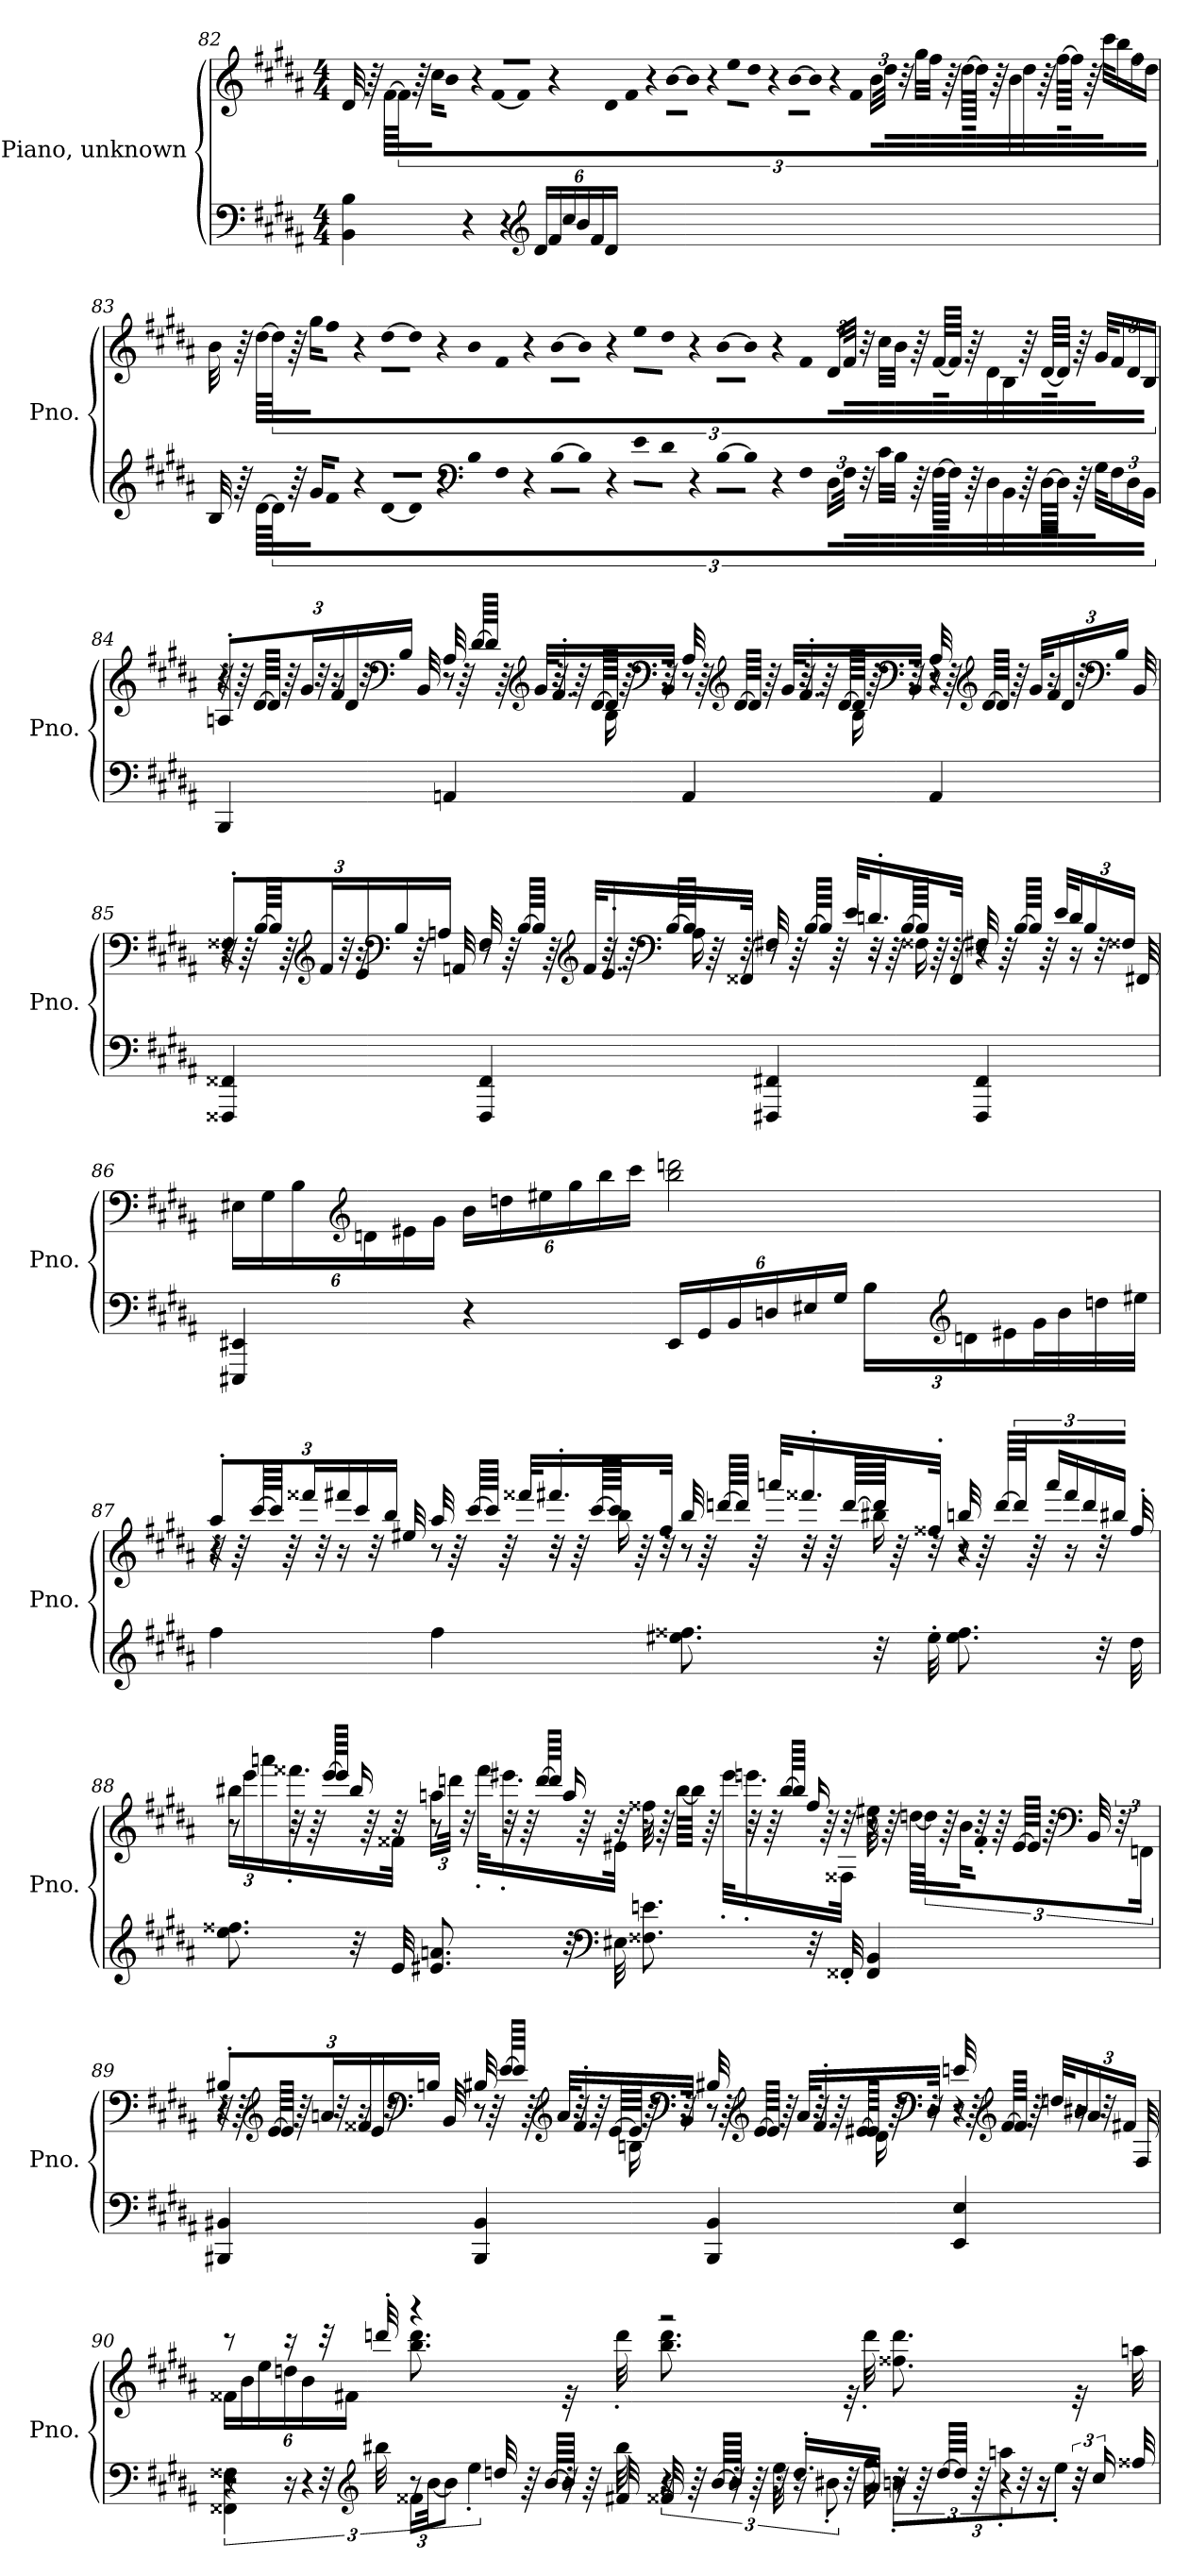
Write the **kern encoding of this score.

**kern	**kern
*part1	*part1
*staff2	*staff1
*I"Piano, unknown	*
*I'Pno.	*
!!LO:LB:g=z
*clefF4	*clefG2
*k[f#c#g#d#a#]	*k[f#c#g#d#a#]
*M4/4	*M4/4
=82	=82
4BB\ 4B\	32d#/
.	64r
.	[64f#/LLLL
.	96f#/JJJJ]
.	96r
.	24cc#\LL
.	32b\JJk
.	64r
.	[64f#/LLLL
.	64f#/JJJJ]
.	64r
.	32d#/
4r	32f#/
.	64r
.	[64b\LLLL
.	64b\JJJJ]
.	64r
.	32ee\LLL
.	32dd#\JJJ
.	64r
.	[64b\LLLL
.	64b\JJJJ]
.	64r
.	32f#/
*	*Xbrackettup
4r	24b\LL
.	48dd#\JJk
.	32r
.	32gg#\LLL
.	32ff#\JJJ
.	64r
.	[64dd#\LLLL
.	64dd#\JJJJ]
.	64r
.	32b\
*clefG2	*
*Xbrackettup	*
24d#/LL	32dd#\
.	64r
24f#/	.
.	[64ff#\LLLL
.	64ff#\JJJJ]
.	64r
24cc#/	.
.	32ccc#\KLL
24b/	24bb\
24f#/	24ff#\
24d#/JJ	24dd#\JJ
!!LO:LB:g=z
=83	=83
32B/	32b\
64r	64r
[64d#/LLLL	[64dd#\LLLL
*brackettup	*brackettup
96d#/JJJJ]	96dd#\JJJJ]
96r	96r
24g#/LL	24gg#\LL
32f#/JJk	32ff#\JJk
64r	64r
[64d#/LLLL	[64dd#\LLLL
64d#/JJJJ]	64dd#\JJJJ]
64r	64r
*clefF4	*
32B\	32b\
32F#\	32f#/
64r	64r
[64B\LLLL	[64b\LLLL
64B\JJJJ]	64b\JJJJ]
64r	64r
32e\LLL	32ee\LLL
32d#\JJJ	32dd#\JJJ
64r	64r
[64B\LLLL	[64b\LLLL
64B\JJJJ]	64b\JJJJ]
64r	64r
32F#\	32f#/
*Xbrackettup	*Xbrackettup
24D#\LL	24d#/LL
48F#\JJk	48f#/JJk
32r	32r
32c#\LLL	32cc#\LLL
32B\JJJ	32b\JJJ
64r	64r
[64F#\LLLL	[64f#/LLLL
64F#\JJJJ]	64f#/JJJJ]
64r	64r
32D#\	32d#/
32BB/	32B/
64r	64r
[64D#\LLLL	[64d#/LLLL
64D#\JJJJ]	64d#/JJJJ]
64r	64r
32G#\KLL	32g#/KLL
24F#\	24f#/
24D#\	24d#/
24BB\JJ	24B/JJ
!!LO:LB:g=z
=84	=84
*	*^
*	*	*^
4BBB/	12An'/L	4r	32r
.	.	.	64r
.	.	.	[64d#/LLLL
.	.	.	64d#/JJJJ]
.	.	.	64r
.	24g#/L	.	.
.	.	.	32r
.	24f#/	.	16r
.	24d#/	.	.
.	.	.	32r
*	*clefF4	*	*
.	24B/JJ	.	.
.	.	.	32BB/
4AAn/	32A/	8r	8r
.	64r	.	.
.	[64d#/LLLL	.	.
.	64d#/JJJJ]	.	.
.	64r	.	.
*	*clefG2	*	*
.	32g#/KLL	.	.
.	16.f#'/	16r	32r
.	.	.	64r
.	.	.	[64d#/LLLL
.	.	16B\	64d#/JJJJ]
.	.	.	64r
*	*clefF4	*	*
.	32BB/JJk	.	32r
4AA/	32A/	8r	8r
.	64r	.	.
*	*clefG2	*	*
.	[64d#/LLLL	.	.
.	64d#/JJJJ]	.	.
.	64r	.	.
.	32g#/KLL	.	.
.	16.f#'/	16r	32r
.	.	.	64r
.	.	.	[64d#/LLLL
.	.	16B\	64d#/JJJJ]
.	.	.	64r
*	*clefF4	*	*
.	32BB/JJk	.	32r
4AA/	32A/	4r	8r
.	64r	.	.
*	*clefG2	*	*
.	[64d#/LLLL	.	.
.	64d#/JJJJ]	.	.
.	64r	.	.
.	32g#/KLL	.	.
.	24f#/	.	16r
.	24d#/	.	.
.	.	.	32r
*	*clefF4	*	*
.	24B/JJ	.	.
.	.	.	32BB/
!!LO:LB:g=z	!!	!!
=85	=85	=85	=85
4FFF##X/ 4FF##X/	12F##X'/L	4r	32r
.	.	.	64r
.	.	.	[64B/LLLL
.	.	.	64B/JJJJ]
.	.	.	64r
*	*clefG2	*	*
.	24f#/L	.	.
.	.	.	32r
.	24e/	.	16r
*	*clefF4	*	*
.	24B/	.	.
.	.	.	32r
.	24An/JJ	.	.
.	.	.	32AAn/
4FFF##/ 4FF##/	32F##/	8r	8r
.	64r	.	.
.	[64B/LLLL	.	.
.	64B/JJJJ]	.	.
.	64r	.	.
*	*clefG2	*	*
.	32f#/KLL	.	.
.	16.e'/	16r	32r
.	.	.	64r
*	*clefF4	*	*
.	.	.	[64B/LLLL
.	.	16A\	64B/JJJJ]
.	.	.	64r
.	32FF##X/JJk	.	32r
4FFF#X/ 4FF#X/	32F#X/	8r	8r
.	64r	.	.
.	[64B/LLLL	.	.
.	64B/JJJJ]	.	.
.	64r	.	.
.	32e/KLL	.	.
.	16.dn'/	16r	32r
.	.	.	64r
.	.	.	[64B/LLLL
.	.	16F##X\	64B/JJJJ]
.	.	.	64r
.	32FF##/JJk	.	32r
4FFF#/ 4FF#/	32F#X/	4r	8r
.	64r	.	.
.	[64B/LLLL	.	.
.	64B/JJJJ]	.	.
.	64r	.	.
.	32e/KLL	.	.
.	24d/	.	16r
.	24B/	.	.
.	.	.	32r
.	24F##X/JJ	.	.
.	.	.	32FF#X/
*	*v	*v	*v
!!LO:LB:g=z
=86	=86
4EEE#X/ 4EE#X/	24E#X\LL
.	24G#\
.	24B\
*	*clefG2
.	24dn\
.	24e#X\
.	24g#\JJ
4r	24b\LL
.	24ddn\
.	24ee#X\
.	24gg#\
.	24bb\
.	24ccc#\JJ
24EE#/LL	2bb\ 2dddn\
24GG#/	.
24BB/	.
24Dn/	.
24E#X/	.
24G#/JJ	.
24B\LL	.
*clefG2	*
24dn\	.
24e#X\	.
32g#\L	.
32b\	.
32ddn\	.
32ee#X\JJJ	.
!!LO:PB:g=z
=87	=87
*	*^
*	*	*^
4ff#\	12aa#'/L	4r	32r
.	.	.	64r
.	.	.	[64ccc#/LLLL
.	.	.	64ccc#/JJJJ]
.	.	.	64r
.	24fff##X/L	.	.
.	.	.	32r
.	24fff#X/	.	16r
.	24ccc#/	.	.
.	.	.	32r
.	24bb/JJ	.	.
.	.	.	32ee#X/
4ff#\	32aa#/	8r	8r
.	64r	.	.
.	[64ccc#/LLLL	.	.
.	64ccc#/JJJJ]	.	.
.	64r	.	.
.	32fff##X/KLL	.	.
.	16.fff#X'/	16r	32r
.	.	.	64r
.	.	.	[64ccc#/LLLL
.	.	16bb\	64ccc#/JJJJ]
.	.	.	64r
.	32ff#/JJk	.	32r
8.ee#X\ 8.ff##X\	32bb/	8r	8r
.	64r	.	.
.	[64dddn/LLLL	.	.
.	64ddd/JJJJ]	.	.
.	64r	.	.
.	32aaan/KLL	.	.
.	16.fff##X'/	16r	32r
.	.	.	64r
.	.	.	[64ddd/LLLL
32r	.	16bb#X\	64ddd/JJJJ]
.	.	.	64r
32ee#'\	32ff##X'/JJk	.	32r
8.ee#\ 8.ff##\	32bbn/	4r	8r
.	64r	.	.
.	[64ddd/LLLL	.	.
*	*brackettup	*	*
.	96ddd/JJJJ]	.	.
.	96r	.	.
.	24aaa/LL	.	.
*	*Xbrackettup	*	*
.	24fff##/	.	16r
.	24ddd/	.	.
32r	.	.	32r
.	24bb#X/JJ	.	.
32dd#\	.	.	32ff##'/
!!LO:LB:g=z	!!	!!
=88	=88	=88	=88
8.ee\ 8.ff##X\	8r	24bb#X\LL	8r
.	.	24eee\	.
.	.	24aaan\	.
.	16r	16.fff##X'\	32r
.	.	.	64r
.	.	.	[64eee/LLLL
32r	16bb#/	.	64eee/JJJJ]
.	.	.	64r
32e/	.	32f##X\JJk	32r
8.e#X/ 8.an/	8r	24aan\LL	8r
.	.	48dddn\JJk	.
.	.	32r	.
.	.	32fff##'\KLL	.
.	16r	16.eee#X'\	32r
.	.	.	64r
.	.	.	[64ddd/LLLL
32r	16aa/	.	64ddd/JJJJ]
.	.	.	64r
*clefF4	*	*	*
32E#X\	.	32e#X\JJk	32r
8.F##X\ 8.en\	8r	32ff##X\	8r
.	.	64r	.
.	.	[64bb#\LLLL	.
.	.	64bb#\JJJJ]	.
.	.	64r	.
.	.	32eee#'\KLL	.
.	16r	16.eeen'\	32r
.	.	.	64r
.	.	.	[64bb#/LLLL
32r	16ff##/	.	64bb#/JJJJ]
.	.	.	64r
32FF##X'/	.	32F##X\JJk	32r
4FF##/ 4BB/	4r	32ee#X\	8r
.	.	64r	.
.	.	[64ddn\LLLL	.
*	*	*brackettup	*
.	.	96dd\JJJJ]	.
.	.	96r	.
.	.	24b\LL	.
.	.	16f##'\JJ	32r
.	.	.	64r
.	.	.	[64e#/LLLL
.	.	48r	64e#/JJJJ]
.	.	.	64r
.	.	24dn\	.
*	*clefF4	*	*
.	.	.	32BB/
!!LO:LB:g=z	!!	!!
=89	=89	=89	=89
*	*Xbrackettup	*	*
4BBB#X/ 4BB#X/	12B#X'/L	4r	32r
.	.	.	64r
*	*clefG2	*	*
.	.	.	[64e/LLLL
.	.	.	64e/JJJJ]
.	.	.	64r
.	24an/L	.	.
.	.	.	32r
.	24f##X/	.	16r
.	24e/	.	.
.	.	.	32r
*	*clefF4	*	*
.	24Bn/JJ	.	.
.	.	.	32BB/
4BBB#/ 4BB#/	32B#X/	8r	8r
.	64r	.	.
.	[64e/LLLL	.	.
.	64e/JJJJ]	.	.
.	64r	.	.
*	*clefG2	*	*
.	32a/KLL	.	.
.	16.f##'/	16r	32r
.	.	.	64r
.	.	.	[64e/LLLL
.	.	16Bn\	64e/JJJJ]
.	.	.	64r
*	*clefF4	*	*
.	32BB/JJk	.	32r
4BBB#/ 4BB#/	32B#X/	8r	8r
.	64r	.	.
*	*clefG2	*	*
.	[64e/LLLL	.	.
.	64e/JJJJ]	.	.
.	64r	.	.
.	32a/KLL	.	.
.	16.f##'/	16r	32r
.	.	.	64r
.	.	.	[64e#X/LLLL
.	.	16d#\	64e#/JJJJ]
.	.	.	64r
*	*clefF4	*	*
.	32D#/JJk	.	32r
4EE/ 4E/	32en/	4r	8r
.	64r	.	.
*	*clefG2	*	*
.	[64f##/LLLL	.	.
.	64f##/JJJJ]	.	.
.	64r	.	.
.	32ddn/KLL	.	.
.	24b#X/	.	16r
.	24a/	.	.
.	.	.	32r
.	24f#X/JJ	.	.
.	.	.	32F#/
*	*v	*v	*v
!!LO:LB:g=z
=90	=90
*^	*
*	*^	*
*	*	*^	*
*	*	*	*brackettup	*
*	*	*	*	*^
2r	8r	4r	6FF##X\ 6F##X\	8r	24f##X\LL
.	.	.	.	.	24b\
.	.	.	.	.	24ee\
.	16r	.	.	16r	24ddn\
.	.	.	6r	.	24b\
.	32r	.	.	32r	.
.	.	.	.	.	24f#X\JJ
*clefG2	*	*	*	*	*
.	32bb#X\	.	.	32dddn'/	.
*	*Xbrackettup	*	*	*	*
.	24f##X\LL	8r	.	4r	8.bb\ 8.ddd\
.	[48b\JK	.	.	.	.
.	8b\J]	.	.	.	.
.	.	.	6ee'\	.	.
.	.	32ddn/	.	.	.
.	.	64r	.	.	.
.	.	[64b/LLLL	.	.	.
.	32r	64b/JJJJ]	.	.	32r
.	.	64r	.	.	.
.	32bb#\	32f#X/	.	.	32ddd'\
4r	16r	32f##X/	6r	2r	8.bb\ 8.ddd\
.	.	64r	.	.	.
.	.	[64b/LLLL	.	.	.
.	32r	64b/JJJJ]	.	.	.
.	.	64r	.	.	.
.	32ee\	32r	.	.	.
.	16r	16.dd'/LL	.	.	.
.	.	.	12b#X'\	.	.
.	32r	.	.	.	32r
.	32ff#\	32a#/JJk	.	.	32ddd'\
8r	12bn'\L	32r	12r	.	8.ff##X\ 8.ddd\
.	.	64r	.	.	.
.	.	[64dd/LLLL	.	.	.
.	.	64dd/JJJJ]	.	.	.
.	.	64r	.	.	.
.	12aan'\	.	6r	.	.
.	.	32r	.	.	.
16r	.	16r	.	.	.
.	12ee'\J	.	.	.	.
*	*	*brackettup	*	*	*
32r	.	48r	.	.	32r
.	.	24cc#/	.	.	.
32ff##X/	.	.	.	.	32aan\
*v	*v	*v	*v	*	*
*	*v	*v
=	=
*-	*-
